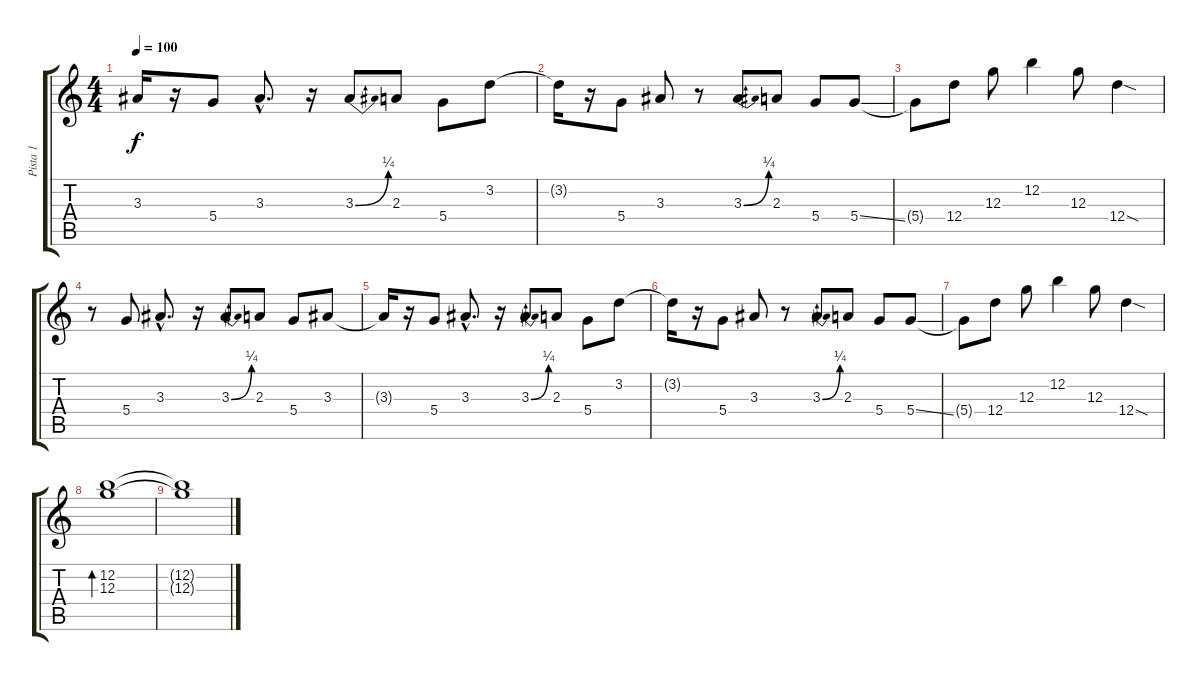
\track ("Pista 1" "Pista 1") {instrument overdrivenguitar}
\staff {score tabs}
\tuning (E4 B3 G3 D3 A2 E2) {hide}
\ts (4 4)
\tempo 100
\clef g2
\ks c
3.3{t}.16{dy f} r.16 5.4.8 3.3{hac}.8{d} r.16 3.3{be (bend 0 0 60 1)}.8 2.3.8 5.4.8 3.2.8 |
3.2{t}.16 r.16 5.4.8 3.3.8 r.8 3.3{be (bend 0 0 60 1)}.8 2.3.8 5.4.8 5.4{ss}.8 |
5.4{t}.8 12.4.8 12.3.8 12.2.4 12.3.8 12.4{sod}.4 |
r.8 5.4.8 3.3{hac}.8{d} r.16 3.3{be (bend 0 0 60 1)}.8 2.3.8 5.4.8 3.3.8 |
3.3{t}.16 r.16 5.4.8 3.3{hac}.8{d} r.16 3.3{be (bend 0 0 60 1)}.8 2.3.8 5.4.8 3.2.8 |
3.2{t}.16 r.16 5.4.8 3.3.8 r.8 3.3{be (bend 0 0 60 1)}.8 2.3.8 5.4.8 5.4{ss}.8 |
5.4{t}.8 12.4.8 12.3.8 12.2.4 12.3.8 12.4{sod}.4 |
(12.2 12.3).1{bd 240 volume 0} |
(12.2{t} 12.3{t}).1
